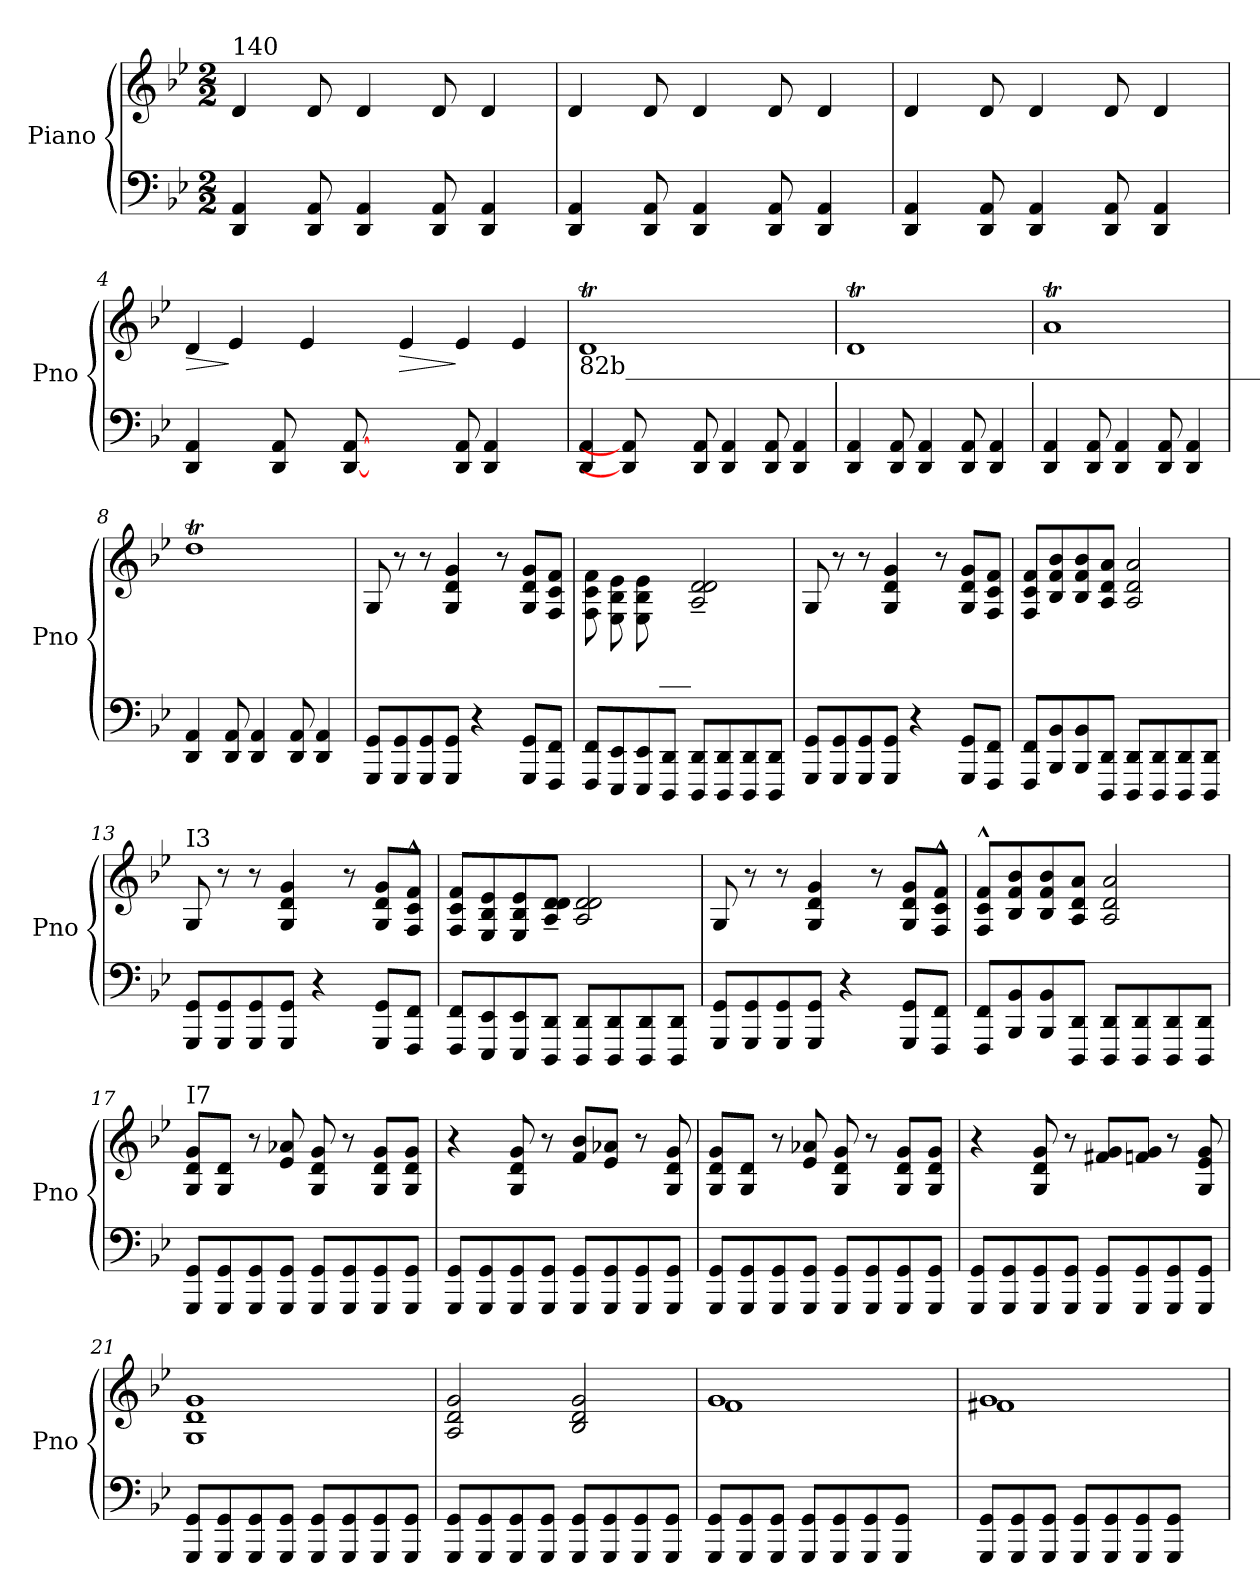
**kern	**kern	**dynam
*part1	*part1	*part1
*staff2	*staff1	*staff1/2
*I"Piano	*	*
*I'Pno	*	*
*clefF4	*clefG2	*
*k[b-e-]	*k[b-e-]	*
*M2/2	*M2/2	*
*MM120	*MM120	*
=1	=1	=1
!	!LO:TX:a:t=140	!
4DD/ 4AA/	4d/	.
8DD/ 8AA/	8d/	.
4DD/ 4AA/	4d/	.
8DD/ 8AA/	8d/	.
4DD/ 4AA/	4d/	.
=2	=2	=2
4DD/ 4AA/	4d/	.
8DD/ 8AA/	8d/	.
4DD/ 4AA/	4d/	.
8DD/ 8AA/	8d/	.
4DD/ 4AA/	4d/	.
=3	=3	=3
4DD/ 4AA/	4d/	.
8DD/ 8AA/	8d/	.
4DD/ 4AA/	4d/	.
8DD/ 8AA/	8d/	.
4DD/ 4AA/	4d/	.
=4	=4	=4
*^	*	*
!	!	!	!LO:HP:b
2ryy	4DD/ 4AA/	4d/	>
.	2.ryy	4e-/	]
8DD/ 8AA/	.	8ryy	.
4ryy	.	4e-/	.
[8DD/ [8AA/	.	4ryy	.
2..ryy	4ryy	.	.
!	!	!	!LO:HP:b
.	.	4e-/	>
.	8ryy	.	.
.	8DD/ 8AA/	4e-/	]
.	4DD/ 4AA/	.	.
.	.	4e-/	.
.	8ryy	.	.
!!LO:LB:g=z
=5	=5	=5	=5
!	!	!LO:TX:b:t=82b__________________________________________________________________________________	!
*v	*v	*	*
4DD/ 4AA/	1dt	.
8DD/] 8AA/]	.	.
4ryy	.	.
8DD/ 8AA/	.	.
4DD/ 4AA/	.	.
8DD/ 8AA/	4.ryy	.
4DD/ 4AA/	.	.
=6	=6	=6
4DD/ 4AA/	1dt	.
8DD/ 8AA/	.	.
4DD/ 4AA/	.	.
8DD/ 8AA/	.	.
4DD/ 4AA/	.	.
=7	=7	=7
4DD/ 4AA/	1at	.
8DD/ 8AA/	.	.
4DD/ 4AA/	.	.
8DD/ 8AA/	.	.
4DD/ 4AA/	.	.
=8	=8	=8
4DD/ 4AA/	1ddt	.
8DD/ 8AA/	.	.
4DD/ 4AA/	.	.
8DD/ 8AA/	.	.
4DD/ 4AA/	.	.
!!LO:LB:g=z
=9	=9	=9
8GGG/ 8GG/L	8G/	.
8GGG/ 8GG/	8r	.
8GGG/ 8GG/	8r	.
8GGG/ 8GG/J	4G/ 4d/ 4g/	.
4r	.	.
.	8r	.
8GGG/ 8GG/L	8G/ 8d/ 8g/L	.
8FFF/ 8FF/J	8F/ 8c/ 8f/J	.
=10	=10	=10
*^	*^	*
*	*^	*	*	*
4.ryy	8FFF/ 8FF/L	2ryy	8F\ 8c\ 8f\L	2ryy	.
.	8EEE-/ 8EE-/	.	8E-\ 8B-\ 8e-\	.	.
.	8EEE-/ 8EE-/	.	8E-\ 8B-\ 8e-\	.	.
8A/ 8d/ 8d/J	8DDD/ 8DD/J	.	8ryy	.	.
2ryy	2ryy	8DDD/ 8DD/L	2ryy	2A/~ 2d/~ 2d/~	.
.	.	8DDD/ 8DD/	.	.	.
.	.	8DDD/ 8DD/	.	.	.
.	.	8DDD/ 8DD/J	.	.	.
*v	*v	*v	*	*	*
*	*v	*v	*
=11	=11	=11
8GGG/ 8GG/L	8G/	.
8GGG/ 8GG/	8r	.
8GGG/ 8GG/	8r	.
8GGG/ 8GG/J	4G/ 4d/ 4g/	.
4r	.	.
.	8r	.
8GGG/ 8GG/L	8G/ 8d/ 8g/L	.
8FFF/ 8FF/J	8F/ 8c/ 8f/J	.
!!LO:LB:g=z
=12	=12	=12
8FFF/ 8FF/L	8F/ 8c/ 8f/L	.
8BBB-/ 8BB-/	8B-/ 8f/ 8b-/	.
8BBB-/ 8BB-/	8B-/ 8f/ 8b-/	.
8DDD/ 8DD/J	8A/ 8d/ 8a/J	.
8DDD/ 8DD/L	2A/ 2d/ 2a/	.
8DDD/ 8DD/	.	.
8DDD/ 8DD/	.	.
8DDD/ 8DD/J	.	.
!!LO:LB:g=z
=13	=13	=13
!	!LO:TX:a:t=I3	!
8GGG/ 8GG/L	8G/	.
8GGG/ 8GG/	8r	.
8GGG/ 8GG/	8r	.
8GGG/ 8GG/J	4G/ 4d/ 4g/	.
4r	.	.
.	8r	.
8GGG/ 8GG/L	8G/ 8d/ 8g/L	.
8FFF/ 8FF/J	8F/^^ 8c/^^ 8f/^^J	.
=14	=14	=14
*^	*^	*
2ryy	8FFF/ 8FF/L	8F/ 8c/ 8f/L	2ryy	.
.	8EEE-/ 8EE-/	8E-/ 8B-/ 8e-/	.	.
.	8EEE-/ 8EE-/	8E-/ 8B-/ 8e-/	.	.
.	8DDD/ 8DD/J	8A/~ 8d/~ 8d/~J	.	.
8DDD/ 8DD/L	2ryy	2ryy	2A/ 2d/ 2d/	.
8DDD/ 8DD/	.	.	.	.
8DDD/ 8DD/	.	.	.	.
8DDD/ 8DD/J	.	.	.	.
*v	*v	*	*	*
*	*v	*v	*
=15	=15	=15
8GGG/ 8GG/L	8G/	.
8GGG/ 8GG/	8r	.
8GGG/ 8GG/	8r	.
8GGG/ 8GG/J	4G/ 4d/ 4g/	.
4r	.	.
.	8r	.
8GGG/ 8GG/L	8G/ 8d/ 8g/L	.
8FFF/ 8FF/J	8F/^^ 8c/^^ 8f/^^J	.
=16	=16	=16
8FFF/ 8FF/L	8F/^^ 8c/^^ 8f/^^L	.
8BBB-/ 8BB-/	8B-/ 8f/ 8b-/	.
8BBB-/ 8BB-/	8B-/ 8f/ 8b-/	.
8DDD/ 8DD/J	8A/ 8d/ 8a/J	.
8DDD/ 8DD/L	2A/ 2d/ 2a/	.
8DDD/ 8DD/	.	.
8DDD/ 8DD/	.	.
8DDD/ 8DD/J	.	.
!!LO:PB:g=z
=17	=17	=17
!	!LO:TX:a:t=I7	!
8GGG/ 8GG/L	8G/ 8d/ 8g/L	.
8GGG/ 8GG/	8G/ 8d/J	.
8GGG/ 8GG/	8r	.
8GGG/ 8GG/J	8e-/ 8a-X/	.
8GGG/ 8GG/L	8G/ 8d/ 8g/	.
8GGG/ 8GG/	8r	.
8GGG/ 8GG/	8G/ 8d/ 8g/L	.
8GGG/ 8GG/J	8G/ 8d/ 8g/J	.
=18	=18	=18
8GGG/ 8GG/L	4r	.
8GGG/ 8GG/	.	.
8GGG/ 8GG/	8G/ 8d/ 8g/	.
8GGG/ 8GG/J	8r	.
8GGG/ 8GG/L	8f/ 8b-/L	.
8GGG/ 8GG/	8e-/ 8a-X/J	.
8GGG/ 8GG/	8r	.
8GGG/ 8GG/J	8G/ 8d/ 8g/	.
=19	=19	=19
8GGG/ 8GG/L	8G/ 8d/ 8g/L	.
8GGG/ 8GG/	8G/ 8d/J	.
8GGG/ 8GG/	8r	.
8GGG/ 8GG/J	8e-/ 8a-X/	.
8GGG/ 8GG/L	8G/ 8d/ 8g/	.
8GGG/ 8GG/	8r	.
8GGG/ 8GG/	8G/ 8d/ 8g/L	.
8GGG/ 8GG/J	8G/ 8d/ 8g/J	.
!!LO:LB:g=z
=20	=20	=20
8GGG/ 8GG/L	4r	.
8GGG/ 8GG/	.	.
8GGG/ 8GG/	8G/ 8d/ 8g/	.
8GGG/ 8GG/J	8r	.
8GGG/ 8GG/L	8f#X/ 8g/L	.
8GGG/ 8GG/	8fn/ 8g/J	.
8GGG/ 8GG/	8r	.
8GGG/ 8GG/J	8G/ 8e-/ 8g/	.
!!LO:LB:g=z
=21	=21	=21
*	*^	*
*	*	*^	*
8GGG/ 8GG/L	1g	1d	1G	.
8GGG/ 8GG/	.	.	.	.
8GGG/ 8GG/	.	.	.	.
8GGG/ 8GG/J	.	.	.	.
8GGG/ 8GG/L	.	.	.	.
8GGG/ 8GG/	.	.	.	.
8GGG/ 8GG/	.	.	.	.
8GGG/ 8GG/J	.	.	.	.
*	*v	*v	*v	*
=22	=22	=22
8GGG/ 8GG/L	2A/ 2d/ 2g/	.
8GGG/ 8GG/	.	.
8GGG/ 8GG/	.	.
8GGG/ 8GG/J	.	.
8GGG/ 8GG/L	2B-/ 2d/ 2g/	.
8GGG/ 8GG/	.	.
8GGG/ 8GG/	.	.
8GGG/ 8GG/J	.	.
=23	=23	=23
*	*^	*
8GGG/ 8GG/L	1g	1f	.
8GGG/ 8GG/	.	.	.
8GGG/ 8GG/J	.	.	.
8GGG/ 8GG/L	.	.	.
8GGG/ 8GG/	.	.	.
8GGG/ 8GG/	.	.	.
8GGG/ 8GG/J	.	.	.
8ryy	.	.	.
!!LO:LB:g=z	!!
=24	=24	=24	=24
8GGG/ 8GG/L	1g	1f#X	.
8GGG/ 8GG/	.	.	.
8GGG/ 8GG/J	.	.	.
8GGG/ 8GG/L	.	.	.
8GGG/ 8GG/	.	.	.
8GGG/ 8GG/	.	.	.
8GGG/ 8GG/J	.	.	.
8ryy	.	.	.
*	*v	*v	*
=	=	=
*-	*-	*-
